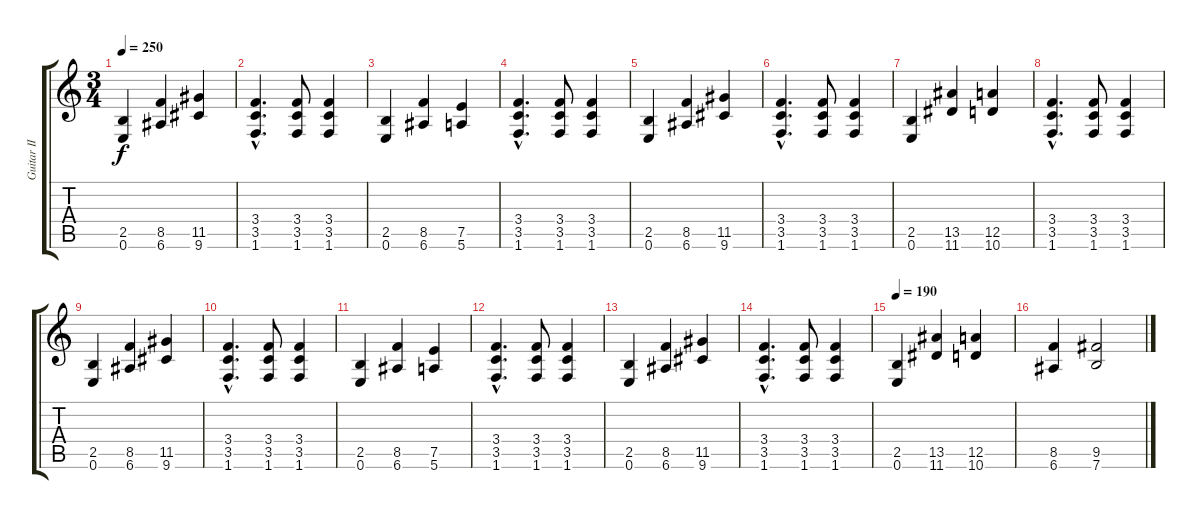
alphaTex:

\track ("Guitar II" "Guitar II") {instrument distortionguitar}
\staff {score tabs}
\tuning (E4 B3 G3 D3 A2 E2) {hide}
\ts (3 4)
\tempo 250
\clef g2
\ks c
(2.5 0.6).4{dy f} (8.5 6.6).4 (11.5 9.6).4 |
(3.4{hac} 3.5{hac} 1.6{hac}).4{d} (3.4 3.5 1.6).8 (3.4 3.5 1.6).4 |
(2.5 0.6).4 (8.5 6.6).4 (7.5 5.6).4 |
(3.4{hac} 3.5{hac} 1.6{hac}).4{d} (3.4 3.5 1.6).8 (3.4 3.5 1.6).4 |
(2.5 0.6).4 (8.5 6.6).4 (11.5 9.6).4 |
(3.4{hac} 3.5{hac} 1.6{hac}).4{d} (3.4 3.5 1.6).8 (3.4 3.5 1.6).4 |
(2.5 0.6).4 (13.5 11.6).4 (12.5 10.6).4 |
(3.4{hac} 3.5{hac} 1.6{hac}).4{d} (3.4 3.5 1.6).8 (3.4 3.5 1.6).4 |
(2.5 0.6).4 (8.5 6.6).4 (11.5 9.6).4 |
(3.4{hac} 3.5{hac} 1.6{hac}).4{d} (3.4 3.5 1.6).8 (3.4 3.5 1.6).4 |
(2.5 0.6).4 (8.5 6.6).4 (7.5 5.6).4 |
(3.4{hac} 3.5{hac} 1.6{hac}).4{d} (3.4 3.5 1.6).8 (3.4 3.5 1.6).4 |
(2.5 0.6).4 (8.5 6.6).4 (11.5 9.6).4 |
(3.4{hac} 3.5{hac} 1.6{hac}).4{d} (3.4 3.5 1.6).8 (3.4 3.5 1.6).4 |
\tempo 190
(2.5 0.6).4 (13.5 11.6).4 (12.5 10.6).4 |
(8.5 6.6).4 (9.5 7.6).2
